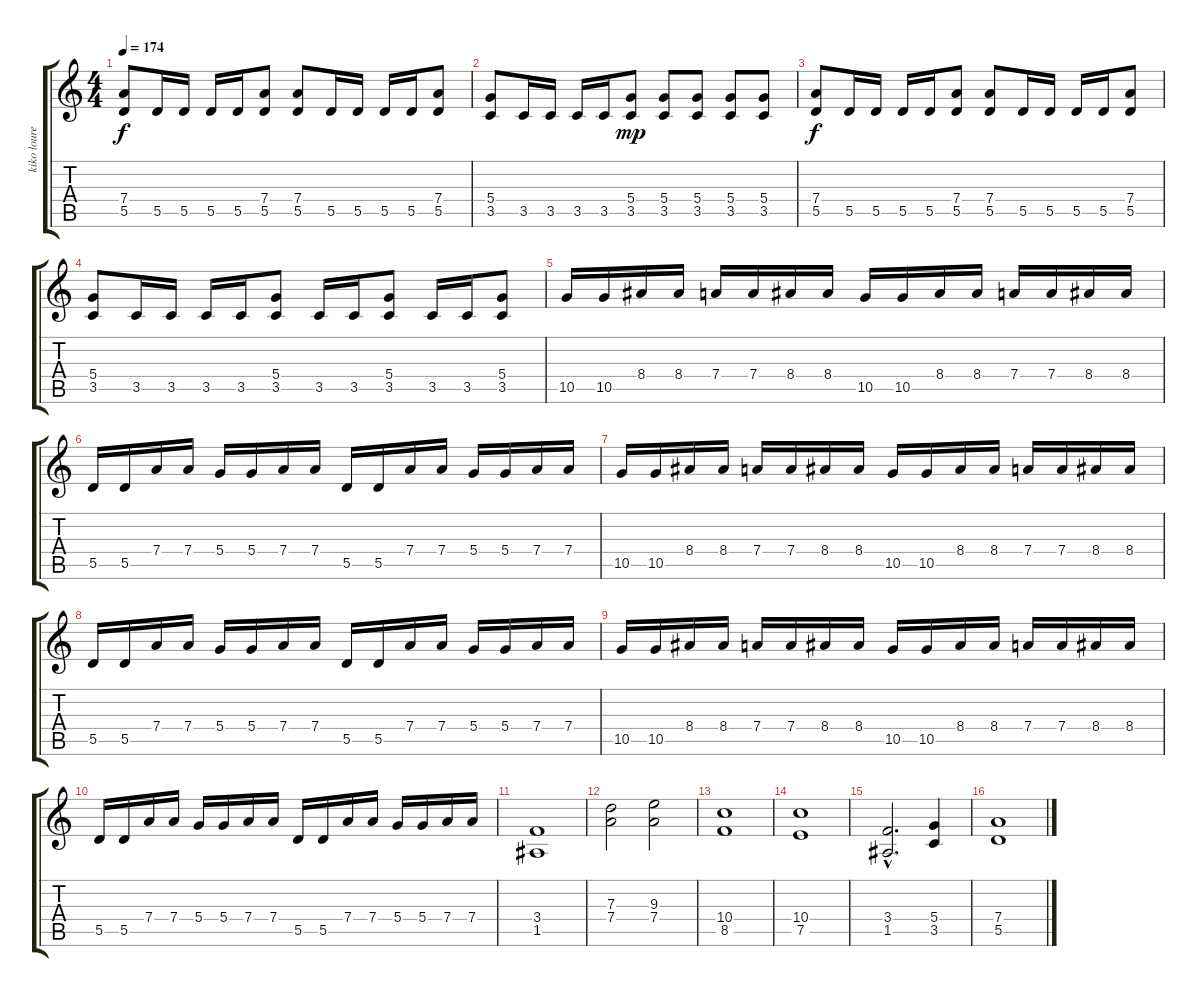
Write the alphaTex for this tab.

\track ("kiko loureiro" "kiko loure") {instrument distortionguitar}
\staff {score tabs}
\tuning (E4 B3 G3 D3 A2 E2) {hide}
\ts (4 4)
\tempo 174
\clef g2
\ks c
(7.4 5.5).8{dy f} 5.5.16 5.5.16 5.5.16 5.5.16 (7.4 5.5).8 (7.4 5.5).8 5.5.16 5.5.16 5.5.16 5.5.16 (7.4 5.5).8 |
(5.4 3.5).8 3.5.16 3.5.16 3.5.16 3.5.16 (5.4 3.5).8{dy mp} (5.4 3.5).8 (5.4 3.5).8 (5.4 3.5).8 (5.4 3.5).8 |
(7.4 5.5).8{dy f} 5.5.16 5.5.16 5.5.16 5.5.16 (7.4 5.5).8 (7.4 5.5).8 5.5.16 5.5.16 5.5.16 5.5.16 (7.4 5.5).8 |
(5.4 3.5).8 3.5.16 3.5.16 3.5.16 3.5.16 (5.4 3.5).8 3.5.16 3.5.16 (5.4 3.5).8 3.5.16 3.5.16 (5.4 3.5).8 |
10.5.16 10.5.16 8.4.16 8.4.16 7.4.16 7.4.16 8.4.16 8.4.16 10.5.16 10.5.16 8.4.16 8.4.16 7.4.16 7.4.16 8.4.16 8.4.16 |
5.5.16 5.5.16 7.4.16 7.4.16 5.4.16 5.4.16 7.4.16 7.4.16 5.5.16 5.5.16 7.4.16 7.4.16 5.4.16 5.4.16 7.4.16 7.4.16 |
10.5.16 10.5.16 8.4.16 8.4.16 7.4.16 7.4.16 8.4.16 8.4.16 10.5.16 10.5.16 8.4.16 8.4.16 7.4.16 7.4.16 8.4.16 8.4.16 |
5.5.16 5.5.16 7.4.16 7.4.16 5.4.16 5.4.16 7.4.16 7.4.16 5.5.16 5.5.16 7.4.16 7.4.16 5.4.16 5.4.16 7.4.16 7.4.16 |
10.5.16 10.5.16 8.4.16 8.4.16 7.4.16 7.4.16 8.4.16 8.4.16 10.5.16 10.5.16 8.4.16 8.4.16 7.4.16 7.4.16 8.4.16 8.4.16 |
5.5.16 5.5.16 7.4.16 7.4.16 5.4.16 5.4.16 7.4.16 7.4.16 5.5.16 5.5.16 7.4.16 7.4.16 5.4.16 5.4.16 7.4.16 7.4.16 |
(3.4 1.5).1 |
(7.3 7.4).2 (9.3 7.4).2 |
(10.4 8.5).1 |
(10.4 7.5).1 |
(3.4{hac} 1.5{hac}).2{d} (5.4 3.5).4 |
(7.4 5.5).1
